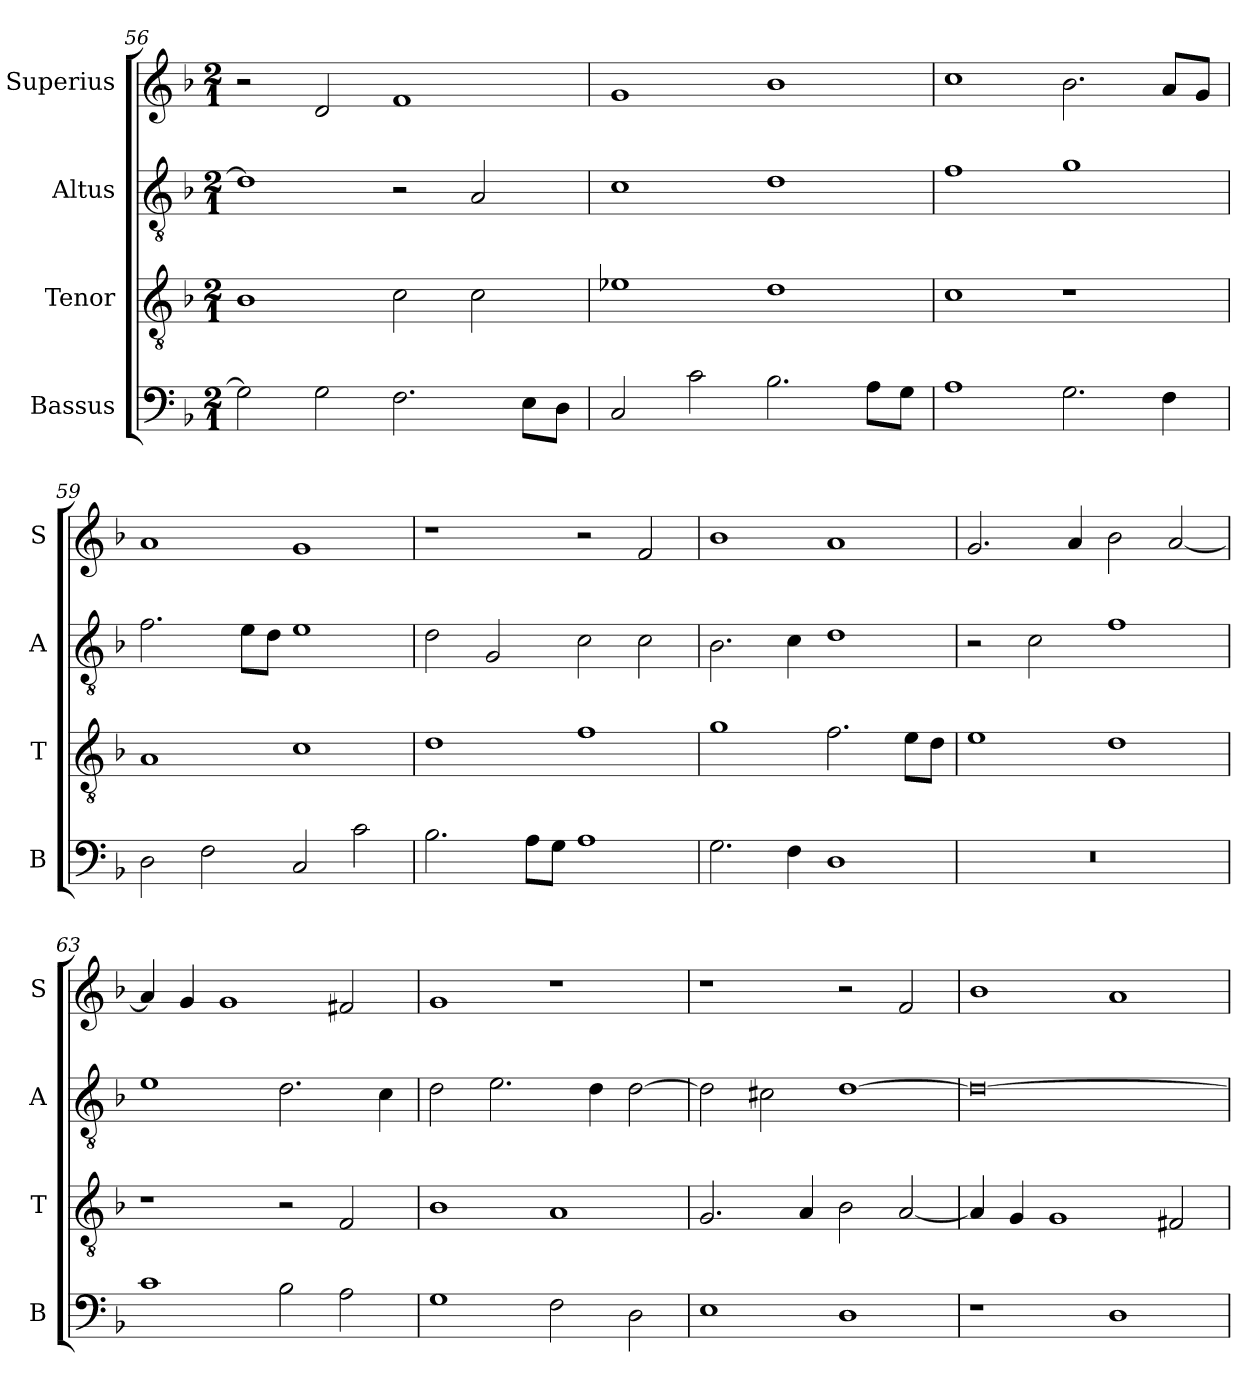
**kern	**kern	**kern	**kern
*part4	*part3	*part2	*part1
*staff4	*staff3	*staff2	*staff1
*I"Bassus	*I"Tenor	*I"Altus	*I"Superius
*I'B	*I'T	*I'A	*I'S
*clefF4	*clefGv2	*clefGv2	*clefG2
*k[b-]	*k[b-]	*k[b-]	*k[b-]
*F:	*F:	*F:	*F:
*M2/1	*M2/1	*M2/1	*M2/1
=56	=56	=56	=56
2G]	1B-	1d]	2r
2G	.	.	2d
2.F	2c	2r	1f
.	2c	2A	.
8EL	.	.	.
8DJ	.	.	.
=57	=57	=57	=57
2C	1e-X	1c	1g
2c	.	.	.
2.B-	1d	1d	1b-
8AL	.	.	.
8GJ	.	.	.
=58	=58	=58	=58
1A	1c	1f	1cc
2.G	1r	1g	2.b-
4F	.	.	8aL
.	.	.	8gJ
=59	=59	=59	=59
2D	1A	2.f	1a
2F	.	.	.
.	.	8eL	.
.	.	8dJ	.
2C	1c	1e	1g
2c	.	.	.
=60	=60	=60	=60
2.B-	1d	2d	1r
.	.	2G	.
8AL	.	.	.
8GJ	.	.	.
1A	1f	2c	2r
.	.	2c	2f
=61	=61	=61	=61
2.G	1g	2.B-	1b-
4F	.	4c	.
1D	2.f	1d	1a
.	8eL	.	.
.	8dJ	.	.
=62	=62	=62	=62
0r	1e	2r	2.g
.	.	2c	.
.	.	.	4a
.	1d	1f	2b-
.	.	.	[2a
=63	=63	=63	=63
1c	1r	1e	4a]
.	.	.	4g
.	.	.	1g
2B-	2r	2.d	.
2A	2F	.	2f#X
.	.	4c	.
=64	=64	=64	=64
1G	1B-	2d	1g
.	.	2.e	.
2F	1A	.	1r
.	.	4d	.
2D	.	[2d	.
=65	=65	=65	=65
1E	2.G	2d]	1r
.	.	2c#X	.
.	4A	.	.
1D	2B-	[1d	2r
.	[2A	.	2f
=66	=66	=66	=66
1r	4A]	0d_	1b-
.	4G	.	.
.	1G	.	.
1D	.	.	1a
.	2F#X	.	.
=	=	=	=
*-	*-	*-	*-
